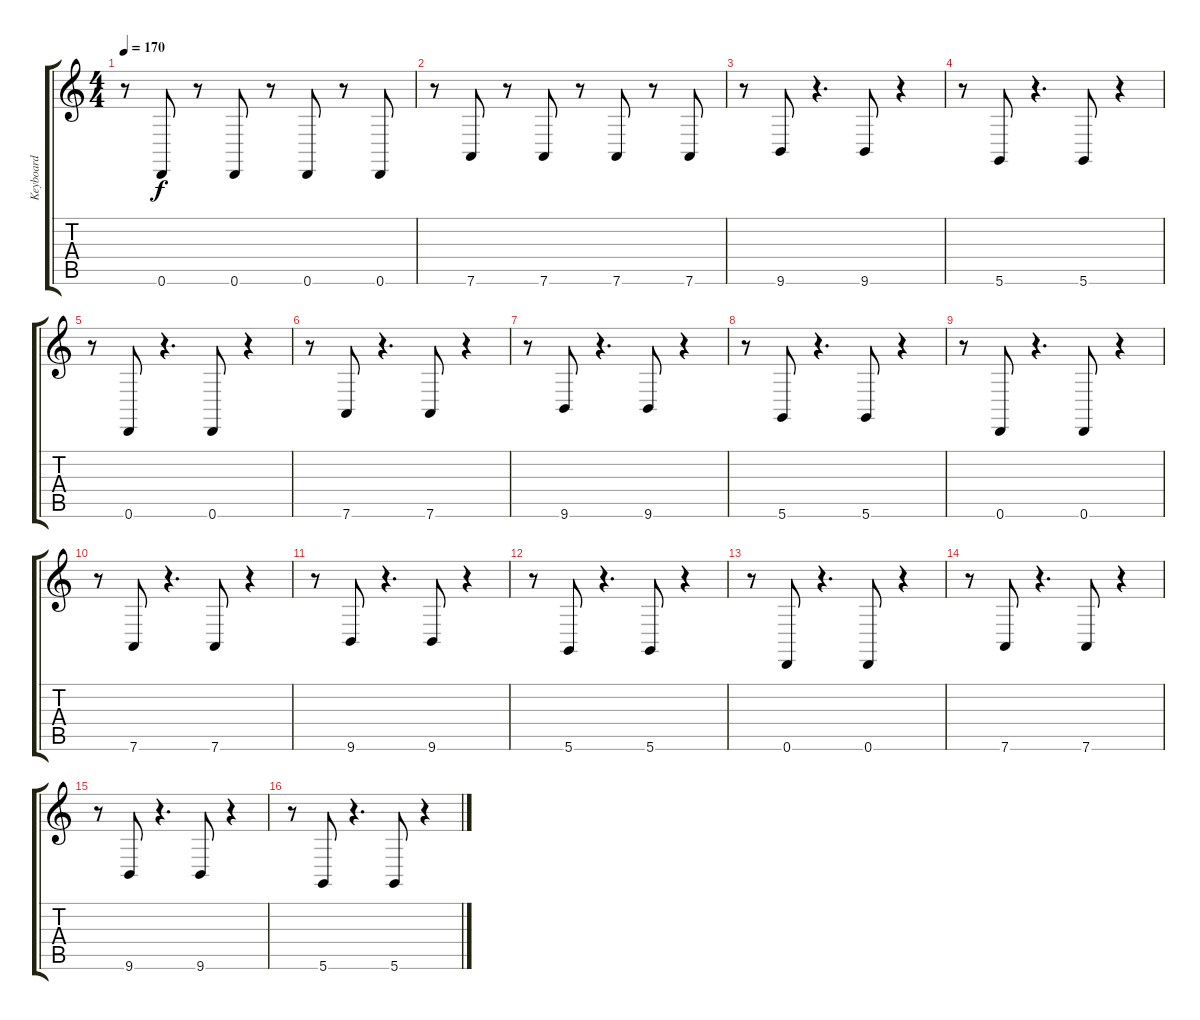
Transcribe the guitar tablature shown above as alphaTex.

\track ("Keyboard" "Keyboard") {instrument lead2sawtooth}
\staff {score tabs}
\tuning (E4 B3 G3 D3 A2 D2) {hide}
\ts (4 4)
\tempo 170
\clef g2
\ks c
r.8{dy f} 0.6.8 r.8 0.6.8 r.8 0.6.8 r.8 0.6.8 |
r.8 7.6.8 r.8 7.6.8 r.8 7.6.8 r.8 7.6.8 |
r.8 9.6.8 r.4{d} 9.6.8 r.4 |
r.8 5.6.8 r.4{d} 5.6.8 r.4 |
r.8 0.6.8 r.4{d} 0.6.8 r.4 |
r.8 7.6.8 r.4{d} 7.6.8 r.4 |
r.8 9.6.8 r.4{d} 9.6.8 r.4 |
r.8 5.6.8 r.4{d} 5.6.8 r.4 |
r.8 0.6.8 r.4{d} 0.6.8 r.4 |
r.8 7.6.8 r.4{d} 7.6.8 r.4 |
r.8 9.6.8 r.4{d} 9.6.8 r.4 |
r.8 5.6.8 r.4{d} 5.6.8 r.4 |
r.8 0.6.8 r.4{d} 0.6.8 r.4 |
r.8 7.6.8 r.4{d} 7.6.8 r.4 |
r.8 9.6.8 r.4{d} 9.6.8 r.4 |
r.8 5.6.8 r.4{d} 5.6.8 r.4
